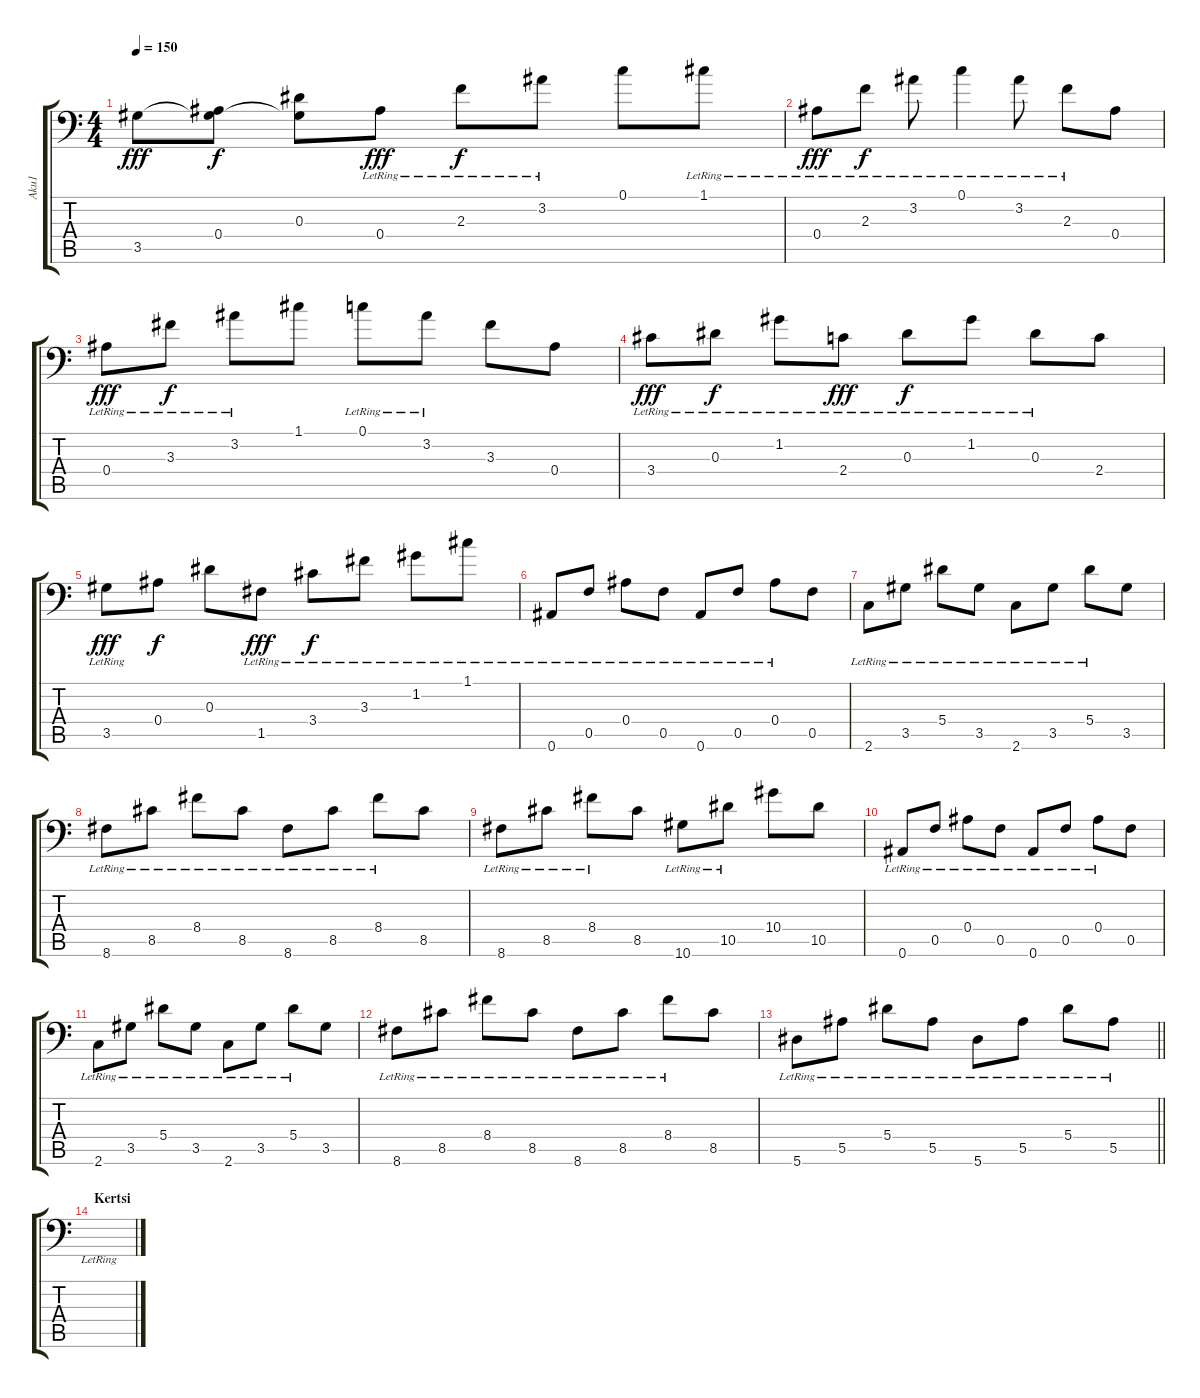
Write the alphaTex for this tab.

\track ("Aku1" "Aku1") {instrument acousticguitarsteel}
\staff {score tabs}
\tuning (C4 G3 Eb3 Bb2 F2 Bb1) {hide}
\ts (4 4)
\tempo 150
\clef f4
\ks c
3.5.8{dy fff} (0.4 3.5{t}).8{dy f} (0.3 3.5{t}).8 0.4{lr}.8{dy fff} 2.3{lr}.8{dy f} 3.2{lr}.8 0.1.8 1.1{lr}.8 |
0.4{lr}.8{dy fff} 2.3{lr}.8{dy f} 3.2{lr}.8 0.1{lr}.4 3.2{lr}.8 2.3{lr}.8 0.4.8 |
0.4{lr}.8{dy fff} 3.3{lr}.8{dy f} 3.2{lr}.8 1.1.8 0.1{lr}.8 3.2{lr}.8 3.3.8 0.4.8 |
3.4{lr}.8{dy fff} 0.3{lr}.8{dy f} 1.2{lr}.8 2.4{lr}.8{dy fff} 0.3{lr}.8{dy f} 1.2{lr}.8 0.3{lr}.8 2.4.8 |
3.5{lr}.8{dy fff} 0.4.8{dy f} 0.3.8 1.5{lr}.8{dy fff} 3.4{lr}.8{dy f} 3.3{lr}.8 1.2{lr}.8 1.1{lr}.8 |
0.6{lr}.8 0.5{lr}.8 0.4{lr}.8 0.5{lr}.8 0.6{lr}.8 0.5{lr}.8 0.4{lr}.8 0.5.8 |
2.6{lr}.8 3.5{lr}.8 5.4{lr}.8 3.5{lr}.8 2.6{lr}.8 3.5{lr}.8 5.4{lr}.8 3.5.8 |
8.6{lr}.8 8.5{lr}.8 8.4{lr}.8 8.5{lr}.8 8.6{lr}.8 8.5{lr}.8 8.4{lr}.8 8.5.8 |
8.6{lr}.8 8.5{lr}.8 8.4{lr}.8 8.5.8 10.6{lr}.8 10.5{lr}.8 10.4.8 10.5.8 |
0.6{lr}.8 0.5{lr}.8 0.4{lr}.8 0.5{lr}.8 0.6{lr}.8 0.5{lr}.8 0.4{lr}.8 0.5.8 |
2.6{lr}.8 3.5{lr}.8 5.4{lr}.8 3.5{lr}.8 2.6{lr}.8 3.5{lr}.8 5.4{lr}.8 3.5.8 |
8.6{lr}.8 8.5{lr}.8 8.4{lr}.8 8.5{lr}.8 8.6{lr}.8 8.5{lr}.8 8.4{lr}.8 8.5.8 |
\barLineRight lightlight
5.6{lr}.8 5.5{lr}.8 5.4{lr}.8 5.5{lr}.8 5.6{lr}.8 5.5{lr}.8 5.4{lr}.8 5.5{lr}.8 |
\section ("" "Kertsi")
